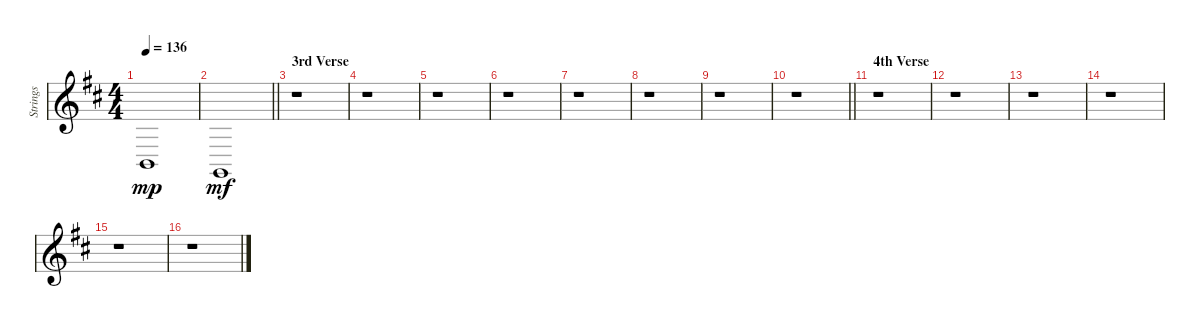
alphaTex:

\track ("Strings" "Strings") {instrument stringensemble1}
\staff {score}
\tuning (E4 B3 G3 D3 A2 D2) {hide}
\ts (4 4)
\tempo 136
\clef g2
\ks bminor
2.5.1{dy mp} |
\barLineRight lightlight
5.6.1{dy mf} |
\section ("" "3rd Verse")
r.1 |
r.1 |
r.1 |
r.1 |
r.1 |
r.1 |
r.1 |
\barLineRight lightlight
r.1 |
\section ("" "4th Verse")
r.1 |
r.1 |
r.1 |
r.1 |
r.1 |
r.1
